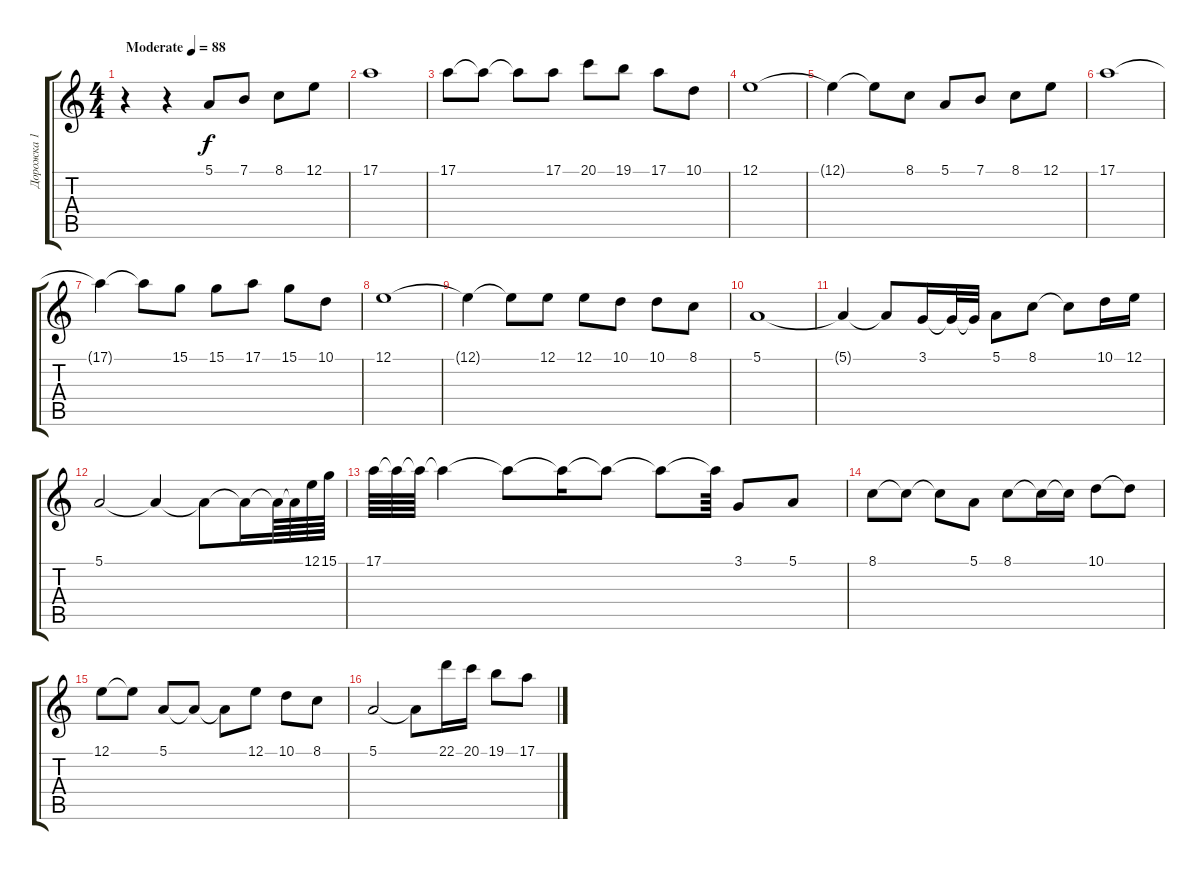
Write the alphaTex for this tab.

\track ("Дорожка 1" "Дорожка 1") {instrument acousticgrandpiano}
\staff {score tabs}
\tuning (E4 B3 G3 D3 A2 E2) {hide}
\ts (4 4)
\tempo (88 "Moderate")
\clef g2
\ks c
r.4{dy f instrument acousticgrandpiano} r.4 5.1.8 7.1.8 8.1.8 12.1.8 |
17.1.1 |
17.1.8 17.1{t}.8 17.1{t}.8 17.1.8 20.1.8 19.1.8 17.1.8 10.1.8 |
12.1.1 |
12.1{t}.4 12.1{t}.8 8.1.8 5.1.8 7.1.8 8.1.8 12.1.8 |
17.1.1 |
17.1{t}.4 17.1{t}.8 15.1.8 15.1.8 17.1.8 15.1.8 10.1.8 |
12.1.1 |
12.1{t}.4 12.1{t}.8 12.1.8 12.1.8 10.1.8 10.1.8 8.1.8 |
5.1.1 |
5.1{t}.4 5.1{t}.8 3.1.16 3.1{t}.32 3.1{t}.32 5.1.8 8.1.8 8.1{t}.8 10.1.16 12.1.16 |
5.1.2 5.1{t}.4 5.1{t}.8 5.1{t}.16 5.1{t}.64 5.1{t}.64 12.1.64 15.1.64 |
17.1.64 17.1{t}.64 17.1{t}.64 17.1{t}.4 17.1{t}.8 17.1{t}.16 17.1{t}.8 17.1{t}.8 17.1{t}.64 3.1.8 5.1.8 |
8.1.8 8.1{t}.8 8.1{t}.8 5.1.8 8.1.8 8.1{t}.16 8.1{t}.16 10.1.8 10.1{t}.8 |
12.1.8 12.1{t}.8 5.1.8 5.1{t}.8 5.1{t}.8 12.1.8 10.1.8 8.1.8 |
5.1.2 5.1{t}.8 22.1.16 20.1.16 19.1.8 17.1.8
